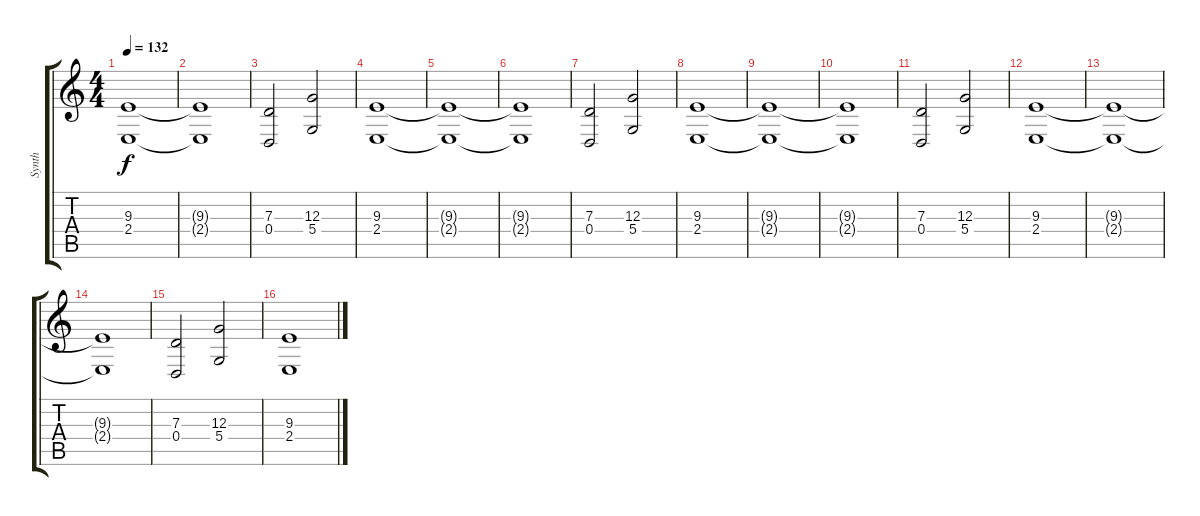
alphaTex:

\track ("Synth" "Synth") {instrument synthstrings1}
\staff {score tabs}
\tuning (E4 B3 G3 D3 A2 E2) {hide}
\ts (4 4)
\tempo 132
\clef g2
\ks c
(9.3{t} 2.4{t}).1{dy f} |
(9.3{t} 2.4{t}).1 |
(7.3 0.4).2 (12.3 5.4).2 |
(9.3 2.4).1{volume 12} |
(9.3{t} 2.4{t}).1 |
(9.3{t} 2.4{t}).1 |
(7.3 0.4).2 (12.3 5.4).2 |
(9.3 2.4).1{volume 12} |
(9.3{t} 2.4{t}).1 |
(9.3{t} 2.4{t}).1 |
(7.3 0.4).2 (12.3 5.4).2 |
(9.3 2.4).1{volume 12} |
(9.3{t} 2.4{t}).1 |
(9.3{t} 2.4{t}).1 |
(7.3 0.4).2 (12.3 5.4).2 |
(9.3 2.4).1{volume 12}
